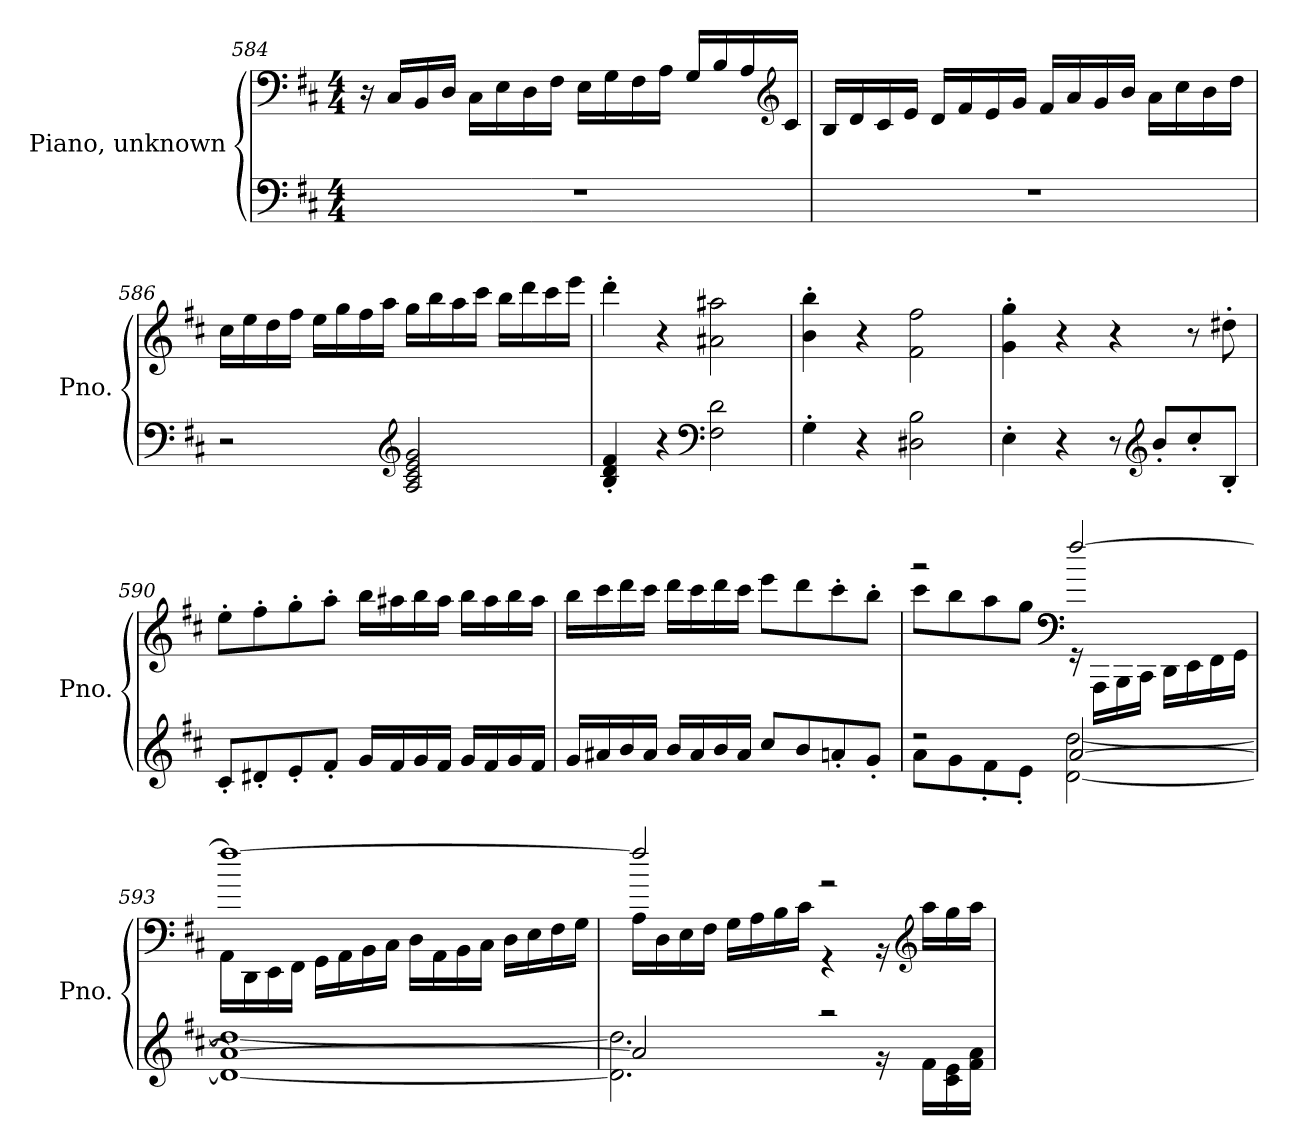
**kern	**kern
*part1	*part1
*staff2	*staff1
*I"Piano, unknown	*
*I'Pno.	*
!!LO:LB:g=z
*clefF4	*clefF4
*k[f#c#]	*k[f#c#]
*M4/4	*M4/4
=584	=584
1r	16r
.	16C#/LL
.	16BB/
.	16D/JJ
.	16C#\LL
.	16E\
.	16D\
.	16F#\JJ
.	16E\LL
.	16G\
.	16F#\
.	16A\JJ
.	16G/LL
.	16B/
.	16A/
*	*clefG2
.	16c#/JJ
=585	=585
1r	16B/LL
.	16d/
.	16c#/
.	16e/JJ
.	16d/LL
.	16f#/
.	16e/
.	16g/JJ
.	16f#/LL
.	16a/
.	16g/
.	16b/JJ
.	16a\LL
.	16cc#\
.	16b\
.	16dd\JJ
!!LO:PB:g=z
=586	=586
2r	16cc#\LL
.	16ee\
.	16dd\
.	16ff#\JJ
.	16ee\LL
.	16gg\
.	16ff#\
.	16aa\JJ
*clefG2	*
2A/ 2c#/ 2e/ 2g/	16gg\LL
.	16bb\
.	16aa\
.	16ccc#\JJ
.	16bb\LL
.	16ddd\
.	16ccc#\
.	16eee\JJ
=587	=587
4B/' 4d/' 4f#/'	4ddd'\
4r	4r
*clefF4	*
2F#\ 2d\	2a#X\ 2aa#X\
=588	=588
4G'\	4b\' 4bb\'
4r	4r
2D#X\ 2B\	2f#\ 2ff#\
=589	=589
4E'\	4g\' 4gg\'
4r	4r
8r	4r
*clefG2	*
8b'/L	.
8cc#'/	8r
8B'/J	8dd#X'\
!!LO:LB:g=z
=590	=590
8c#'/L	8ee'\L
8d#X'/	8ff#'\
8e'/	8gg'\
8f#'/J	8aa'\J
16g/LL	16bb\LL
16f#/	16aa#X\
16g/	16bb\
16f#/JJ	16aa#\JJ
16g/LL	16bb\LL
16f#/	16aa#\
16g/	16bb\
16f#/JJ	16aa#\JJ
=591	=591
16g/LL	16bb\LL
16a#X/	16ccc#\
16b/	16ddd\
16a#/JJ	16ccc#\JJ
16b/LL	16ddd\LL
16a#/	16ccc#\
16b/	16ddd\
16a#/JJ	16ccc#\JJ
8cc#/L	8eee\L
8b/	8ddd\
8an'/	8ccc#'\
8g'/J	8bb'\J
!!LO:LB:g=z
=592	=592
*^	*^
2r	8a\L	2r	8ccc#\L
.	8g\	.	8bb\
.	8f#'\	.	8aa\
.	8e'\J	.	8gg\J
*	*	*clefF4	*
[2a/	[2d\ [2dd\	[2ff#/	16r
.	.	.	16AAA\LL
.	.	.	16BBB\
.	.	.	16CC#\JJ
.	.	.	16DD\LL
.	.	.	16EE\
.	.	.	16FF#\
.	.	.	16GG\JJ
=593	=593	=593	=593
1a_	1d_ 1dd_	1ff#_	16AA\LL
.	.	.	16DD\
.	.	.	16EE\
.	.	.	16FF#\JJ
.	.	.	16GG\LL
.	.	.	16AA\
.	.	.	16BB\
.	.	.	16C#\JJ
.	.	.	16D\LL
.	.	.	16AA\
.	.	.	16BB\
.	.	.	16C#\JJ
.	.	.	16D\LL
.	.	.	16E\
.	.	.	16F#\
.	.	.	16G\JJ
!!LO:LB:g=z	!!
=594	=594	=594	=594
2a/]	2.d\] 2.dd\]	2ff#/]	16A\LL
.	.	.	16D\
.	.	.	16E\
.	.	.	16F#\JJ
.	.	.	16G\LL
.	.	.	16A\
.	.	.	16B\
.	.	.	16c#\JJ
2r	.	2r	4r
.	16r	.	16r
*	*	*clefG2	*
.	16f#\LL	.	16aa\LL
.	16c#\ 16e\	.	16gg\
.	16f#\ 16a\JJ	.	16aa\JJ
*v	*v	*	*
*	*v	*v
=	=
*-	*-
